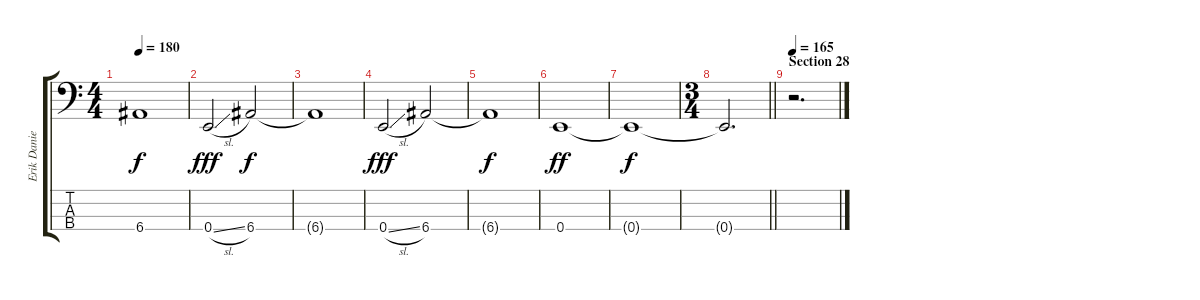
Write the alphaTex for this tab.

\track ("Erik Danielsson" "Erik Danie") {instrument electricbasspick}
\staff {score tabs}
\tuning (G2 D2 A1 E1) {hide}
\ts (4 4)
\tempo 180
\clef f4
\ks c
6.4{t}.1{dy f} |
0.4{sl}.2{dy fff} 6.4.2{dy f} |
6.4{t}.1 |
0.4{sl}.2{dy fff} 6.4.2 |
6.4{t}.1{dy f} |
0.4.1{dy ff} |
0.4{t}.1{dy f} |
\ts (3 4)
\barLineRight lightlight
0.4{t}.2{d} |
\section ("" "Section 28")
\tempo 165
r.2{d}
